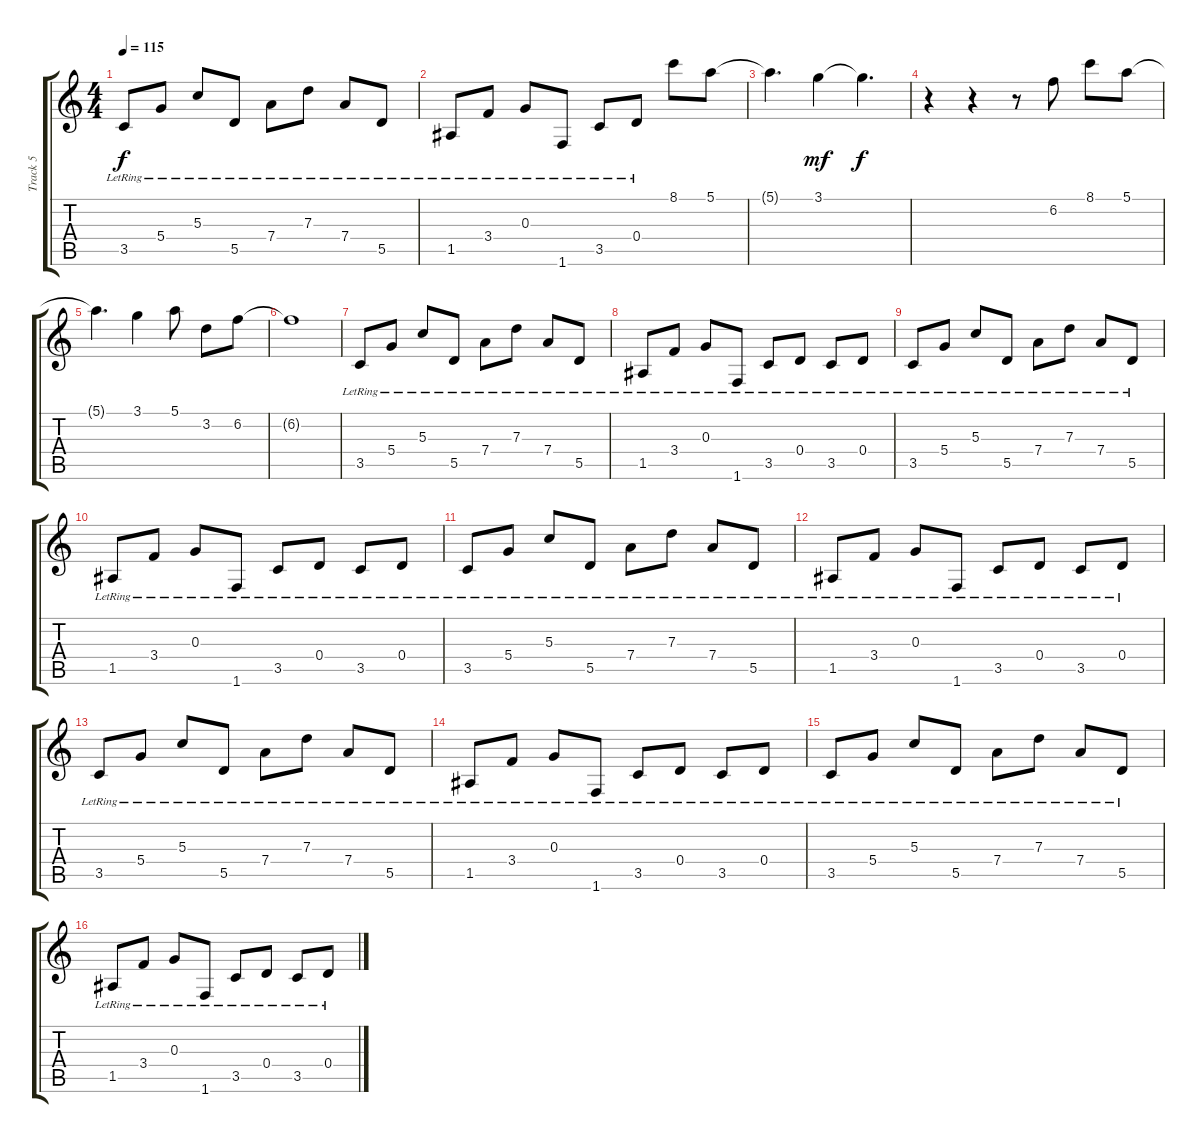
\track ("Track 5" "Track 5") {instrument distortionguitar}
\staff {score tabs}
\tuning (E4 B3 G3 D3 A2 E2) {hide}
\ts (4 4)
\tempo 115
\clef g2
\ks c
3.5{lr}.8{dy f} 5.4{lr}.8 5.3{lr}.8 5.5{lr}.8 7.4{lr}.8 7.3{lr}.8 7.4{lr}.8 5.5{lr}.8 |
1.5{lr}.8 3.4{lr}.8 0.3{lr}.8 1.6{lr}.8 3.5{lr}.8 0.4{lr}.8 8.1.8{balance 8 instrument distortionguitar} 5.1.8 |
5.1{t}.4{d} 3.1.4{dy mf} 3.1{t}.4{d dy f} |
r.4 r.4 r.8 6.2.8 8.1.8 5.1.8 |
5.1{t}.4{d} 3.1.4 5.1.8 3.2.8 6.2.8 |
6.2{t}.1 |
3.5{lr}.8{balance 14 instrument acousticguitarsteel} 5.4{lr}.8 5.3{lr}.8 5.5{lr}.8 7.4{lr}.8 7.3{lr}.8 7.4{lr}.8 5.5{lr}.8 |
1.5{lr}.8 3.4{lr}.8 0.3{lr}.8 1.6{lr}.8 3.5{lr}.8 0.4{lr}.8 3.5{lr}.8 0.4{lr}.8 |
3.5{lr}.8 5.4{lr}.8 5.3{lr}.8 5.5{lr}.8 7.4{lr}.8 7.3{lr}.8 7.4{lr}.8 5.5{lr}.8 |
1.5{lr}.8{balance 14 instrument acousticguitarsteel} 3.4{lr}.8 0.3{lr}.8 1.6{lr}.8 3.5{lr}.8 0.4{lr}.8 3.5{lr}.8 0.4{lr}.8 |
3.5{lr}.8 5.4{lr}.8 5.3{lr}.8 5.5{lr}.8 7.4{lr}.8 7.3{lr}.8 7.4{lr}.8 5.5{lr}.8 |
1.5{lr}.8 3.4{lr}.8 0.3{lr}.8 1.6{lr}.8 3.5{lr}.8 0.4{lr}.8 3.5{lr}.8 0.4{lr}.8 |
3.5{lr}.8 5.4{lr}.8 5.3{lr}.8 5.5{lr}.8 7.4{lr}.8 7.3{lr}.8 7.4{lr}.8 5.5{lr}.8 |
1.5{lr}.8 3.4{lr}.8 0.3{lr}.8 1.6{lr}.8 3.5{lr}.8 0.4{lr}.8 3.5{lr}.8 0.4{lr}.8 |
3.5{lr}.8 5.4{lr}.8 5.3{lr}.8 5.5{lr}.8 7.4{lr}.8 7.3{lr}.8 7.4{lr}.8 5.5{lr}.8 |
1.5{lr}.8 3.4{lr}.8 0.3{lr}.8 1.6{lr}.8 3.5{lr}.8 0.4{lr}.8 3.5{lr}.8 0.4{lr}.8
